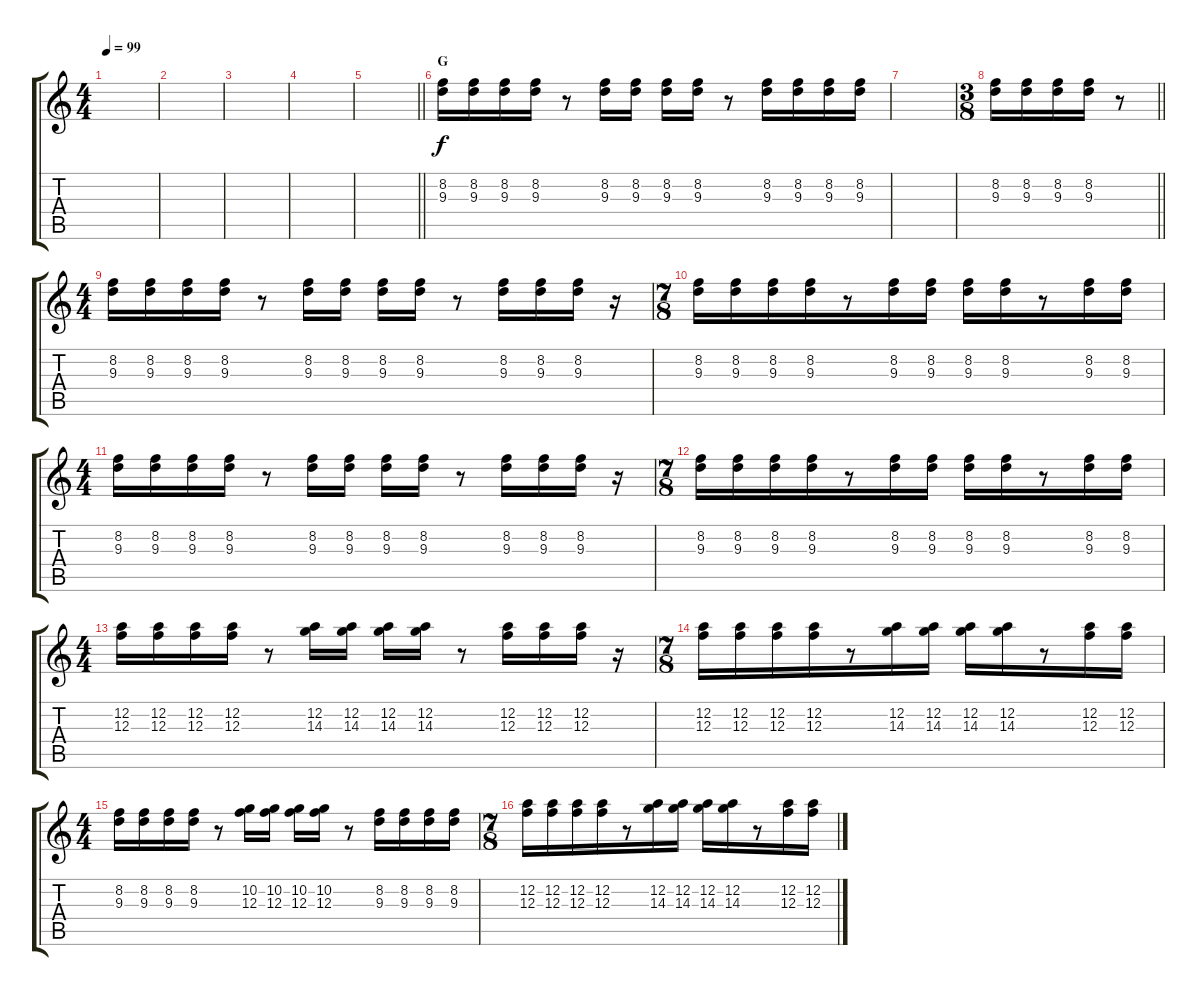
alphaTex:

\track "" {instrument overdrivenguitar}
\staff {score tabs}
\tuning (D4 A3 F3 C3 G2 C2) {hide}
\ts (4 4)
\tempo 99
\clef g2
\ks c
|
|
|
|
\barLineRight lightlight
|
\section ("" "G")
(8.2 9.3).16 (8.2 9.3).16 (8.2 9.3).16 (8.2 9.3).16 r.8 (8.2 9.3).16 (8.2 9.3).16 (8.2 9.3).16 (8.2 9.3).16 r.8 (8.2 9.3).16 (8.2 9.3).16 (8.2 9.3).16 (8.2 9.3).16 |
|
\ts (3 8)
\barLineRight lightlight
(8.2 9.3).16 (8.2 9.3).16 (8.2 9.3).16 (8.2 9.3).16 r.8 |
\ts (4 4)
(8.2 9.3).16 (8.2 9.3).16 (8.2 9.3).16 (8.2 9.3).16 r.8 (8.2 9.3).16 (8.2 9.3).16 (8.2 9.3).16 (8.2 9.3).16 r.8 (8.2 9.3).16 (8.2 9.3).16 (8.2 9.3).16 r.16 |
\ts (7 8)
(8.2 9.3).16 (8.2 9.3).16 (8.2 9.3).16 (8.2 9.3).16 r.8 (8.2 9.3).16 (8.2 9.3).16 (8.2 9.3).16 (8.2 9.3).16 r.8 (8.2 9.3).16 (8.2 9.3).16 |
\ts (4 4)
(8.2 9.3).16 (8.2 9.3).16 (8.2 9.3).16 (8.2 9.3).16 r.8 (8.2 9.3).16 (8.2 9.3).16 (8.2 9.3).16 (8.2 9.3).16 r.8 (8.2 9.3).16 (8.2 9.3).16 (8.2 9.3).16 r.16 |
\ts (7 8)
(8.2 9.3).16 (8.2 9.3).16 (8.2 9.3).16 (8.2 9.3).16 r.8 (8.2 9.3).16 (8.2 9.3).16 (8.2 9.3).16 (8.2 9.3).16 r.8 (8.2 9.3).16 (8.2 9.3).16 |
\ts (4 4)
(12.2 12.3).16 (12.2 12.3).16 (12.2 12.3).16 (12.2 12.3).16 r.8 (12.2 14.3).16 (12.2 14.3).16 (12.2 14.3).16 (12.2 14.3).16 r.8 (12.2 12.3).16 (12.2 12.3).16 (12.2 12.3).16 r.16 |
\ts (7 8)
(12.2 12.3).16 (12.2 12.3).16 (12.2 12.3).16 (12.2 12.3).16 r.8 (12.2 14.3).16 (12.2 14.3).16 (12.2 14.3).16 (12.2 14.3).16 r.8 (12.2 12.3).16 (12.2 12.3).16 |
\ts (4 4)
(8.2 9.3).16 (8.2 9.3).16 (8.2 9.3).16 (8.2 9.3).16 r.8 (10.2 12.3).16 (10.2 12.3).16 (10.2 12.3).16 (10.2 12.3).16 r.8 (8.2 9.3).16 (8.2 9.3).16 (8.2 9.3).16 (8.2 9.3).16 |
\ts (7 8)
(12.2 12.3).16 (12.2 12.3).16 (12.2 12.3).16 (12.2 12.3).16 r.8 (12.2 14.3).16 (12.2 14.3).16 (12.2 14.3).16 (12.2 14.3).16 r.8 (12.2 12.3).16 (12.2 12.3).16
